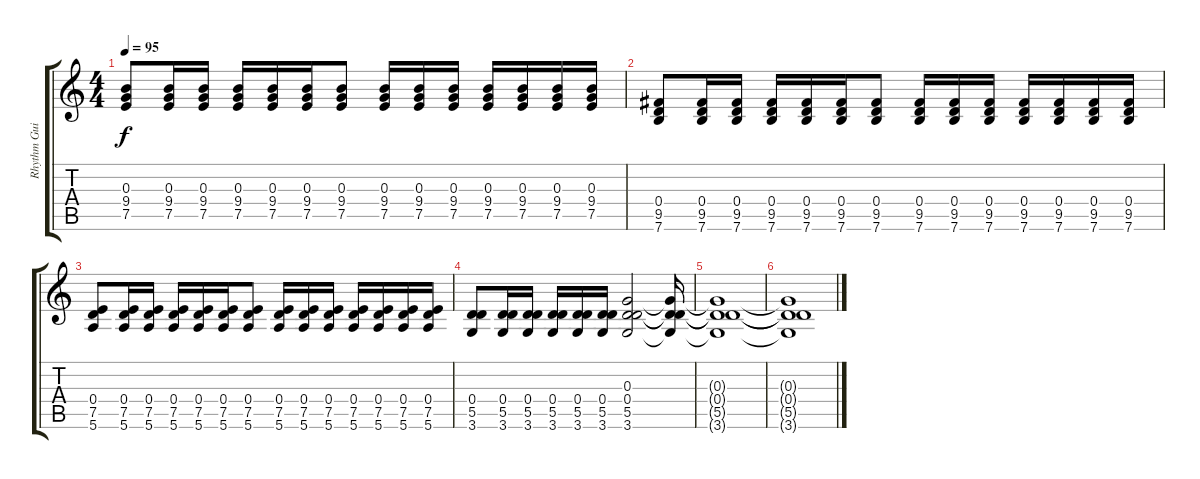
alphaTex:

\track ("Rhythm Guitar" "Rhythm Gui") {instrument acousticguitarnylon}
\staff {score tabs}
\tuning (E4 B3 G3 D3 A2 E2) {hide}
\ts (4 4)
\tempo 95
\clef g2
\ks c
(0.3 9.4 7.5).8{dy f} (0.3 9.4 7.5).16 (0.3 9.4 7.5).16 (0.3 9.4 7.5).16 (0.3 9.4 7.5).16 (0.3 9.4 7.5).16 (0.3 9.4 7.5).8 (0.3 9.4 7.5).16 (0.3 9.4 7.5).16 (0.3 9.4 7.5).16 (0.3 9.4 7.5).16 (0.3 9.4 7.5).16 (0.3 9.4 7.5).16 (0.3 9.4 7.5).16 |
(0.4 9.5 7.6).8 (0.4 9.5 7.6).16 (0.4 9.5 7.6).16 (0.4 9.5 7.6).16 (0.4 9.5 7.6).16 (0.4 9.5 7.6).16 (0.4 9.5 7.6).8 (0.4 9.5 7.6).16 (0.4 9.5 7.6).16 (0.4 9.5 7.6).16 (0.4 9.5 7.6).16 (0.4 9.5 7.6).16 (0.4 9.5 7.6).16 (0.4 9.5 7.6).16 |
(0.4 7.5 5.6).8 (0.4 7.5 5.6).16 (0.4 7.5 5.6).16 (0.4 7.5 5.6).16 (0.4 7.5 5.6).16 (0.4 7.5 5.6).16 (0.4 7.5 5.6).8 (0.4 7.5 5.6).16 (0.4 7.5 5.6).16 (0.4 7.5 5.6).16 (0.4 7.5 5.6).16 (0.4 7.5 5.6).16 (0.4 7.5 5.6).16 (0.4 7.5 5.6).16 |
(0.4 5.5 3.6).8 (0.4 5.5 3.6).16 (0.4 5.5 3.6).16 (0.4 5.5 3.6).16 (0.4 5.5 3.6).16 (0.4 5.5 3.6).16 (0.3 0.4 5.5 3.6).2 (0.3{t} 0.4{t} 5.5{t} 3.6{t}).16 |
(0.3{t} 0.4{t} 5.5{t} 3.6{t}).1 |
(0.3{t} 0.4{t} 5.5{t} 3.6{t}).1
